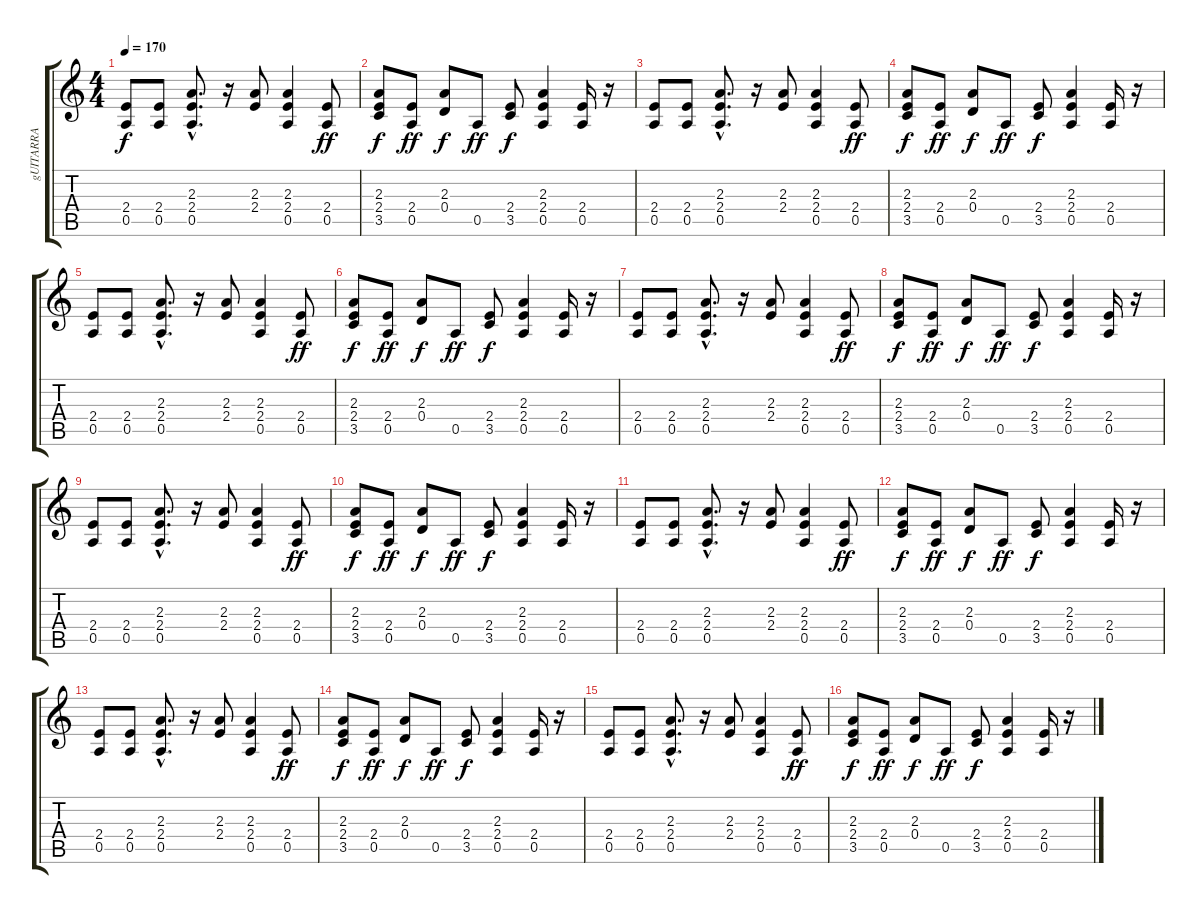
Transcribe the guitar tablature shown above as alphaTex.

\track ("gUITARRA" "gUITARRA") {instrument overdrivenguitar}
\staff {score tabs}
\tuning (E4 B3 G3 D3 A2 E2) {hide}
\ts (4 4)
\tempo 170
\clef g2
\ks c
(2.4 0.5).8{dy f} (2.4 0.5).8 (2.3{hac} 2.4{hac} 0.5{hac}).8{d} r.16 (2.3 2.4).8 (2.3 2.4 0.5).4 (2.4 0.5).8{dy ff} |
(2.3 2.4 3.5).8{dy f} (2.4 0.5).8{dy ff} (2.3 0.4).8{dy f} 0.5.8{dy ff} (2.4 3.5).8{dy f} (2.3 2.4 0.5).4 (2.4 0.5).16 r.16 |
(2.4 0.5).8 (2.4 0.5).8 (2.3{hac} 2.4{hac} 0.5{hac}).8{d} r.16 (2.3 2.4).8 (2.3 2.4 0.5).4 (2.4 0.5).8{dy ff} |
(2.3 2.4 3.5).8{dy f} (2.4 0.5).8{dy ff} (2.3 0.4).8{dy f} 0.5.8{dy ff} (2.4 3.5).8{dy f} (2.3 2.4 0.5).4 (2.4 0.5).16 r.16 |
(2.4 0.5).8 (2.4 0.5).8 (2.3{hac} 2.4{hac} 0.5{hac}).8{d} r.16 (2.3 2.4).8 (2.3 2.4 0.5).4 (2.4 0.5).8{dy ff} |
(2.3 2.4 3.5).8{dy f} (2.4 0.5).8{dy ff} (2.3 0.4).8{dy f} 0.5.8{dy ff} (2.4 3.5).8{dy f} (2.3 2.4 0.5).4 (2.4 0.5).16 r.16 |
(2.4 0.5).8 (2.4 0.5).8 (2.3{hac} 2.4{hac} 0.5{hac}).8{d} r.16 (2.3 2.4).8 (2.3 2.4 0.5).4 (2.4 0.5).8{dy ff} |
(2.3 2.4 3.5).8{dy f} (2.4 0.5).8{dy ff} (2.3 0.4).8{dy f} 0.5.8{dy ff} (2.4 3.5).8{dy f} (2.3 2.4 0.5).4 (2.4 0.5).16 r.16 |
(2.4 0.5).8 (2.4 0.5).8 (2.3{hac} 2.4{hac} 0.5{hac}).8{d} r.16 (2.3 2.4).8 (2.3 2.4 0.5).4 (2.4 0.5).8{dy ff} |
(2.3 2.4 3.5).8{dy f} (2.4 0.5).8{dy ff} (2.3 0.4).8{dy f} 0.5.8{dy ff} (2.4 3.5).8{dy f} (2.3 2.4 0.5).4 (2.4 0.5).16 r.16 |
(2.4 0.5).8 (2.4 0.5).8 (2.3{hac} 2.4{hac} 0.5{hac}).8{d} r.16 (2.3 2.4).8 (2.3 2.4 0.5).4 (2.4 0.5).8{dy ff} |
(2.3 2.4 3.5).8{dy f} (2.4 0.5).8{dy ff} (2.3 0.4).8{dy f} 0.5.8{dy ff} (2.4 3.5).8{dy f} (2.3 2.4 0.5).4 (2.4 0.5).16 r.16 |
(2.4 0.5).8 (2.4 0.5).8 (2.3{hac} 2.4{hac} 0.5{hac}).8{d} r.16 (2.3 2.4).8 (2.3 2.4 0.5).4 (2.4 0.5).8{dy ff} |
(2.3 2.4 3.5).8{dy f} (2.4 0.5).8{dy ff} (2.3 0.4).8{dy f} 0.5.8{dy ff} (2.4 3.5).8{dy f} (2.3 2.4 0.5).4 (2.4 0.5).16 r.16 |
(2.4 0.5).8 (2.4 0.5).8 (2.3{hac} 2.4{hac} 0.5{hac}).8{d} r.16 (2.3 2.4).8 (2.3 2.4 0.5).4 (2.4 0.5).8{dy ff} |
(2.3 2.4 3.5).8{dy f} (2.4 0.5).8{dy ff} (2.3 0.4).8{dy f} 0.5.8{dy ff} (2.4 3.5).8{dy f} (2.3 2.4 0.5).4 (2.4 0.5).16 r.16
